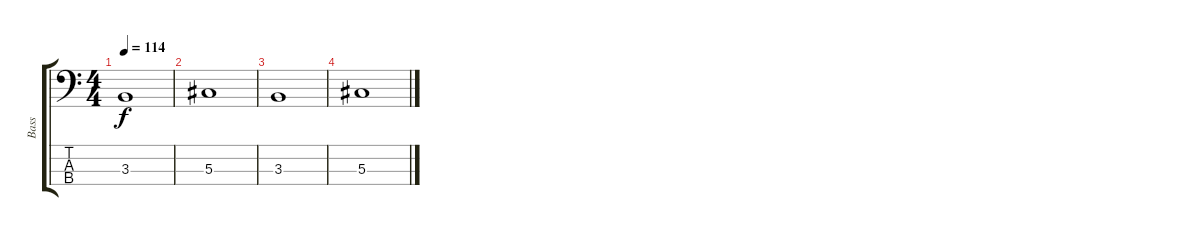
\track ("Bass" "Bass") {instrument electricbasspick}
\staff {score tabs}
\tuning (Gb2 Db2 Ab1 Db1) {hide}
\ts (4 4)
\tempo 114
\clef f4
\ks c
3.3.1{dy f} |
5.3.1 |
3.3.1 |
5.3.1
